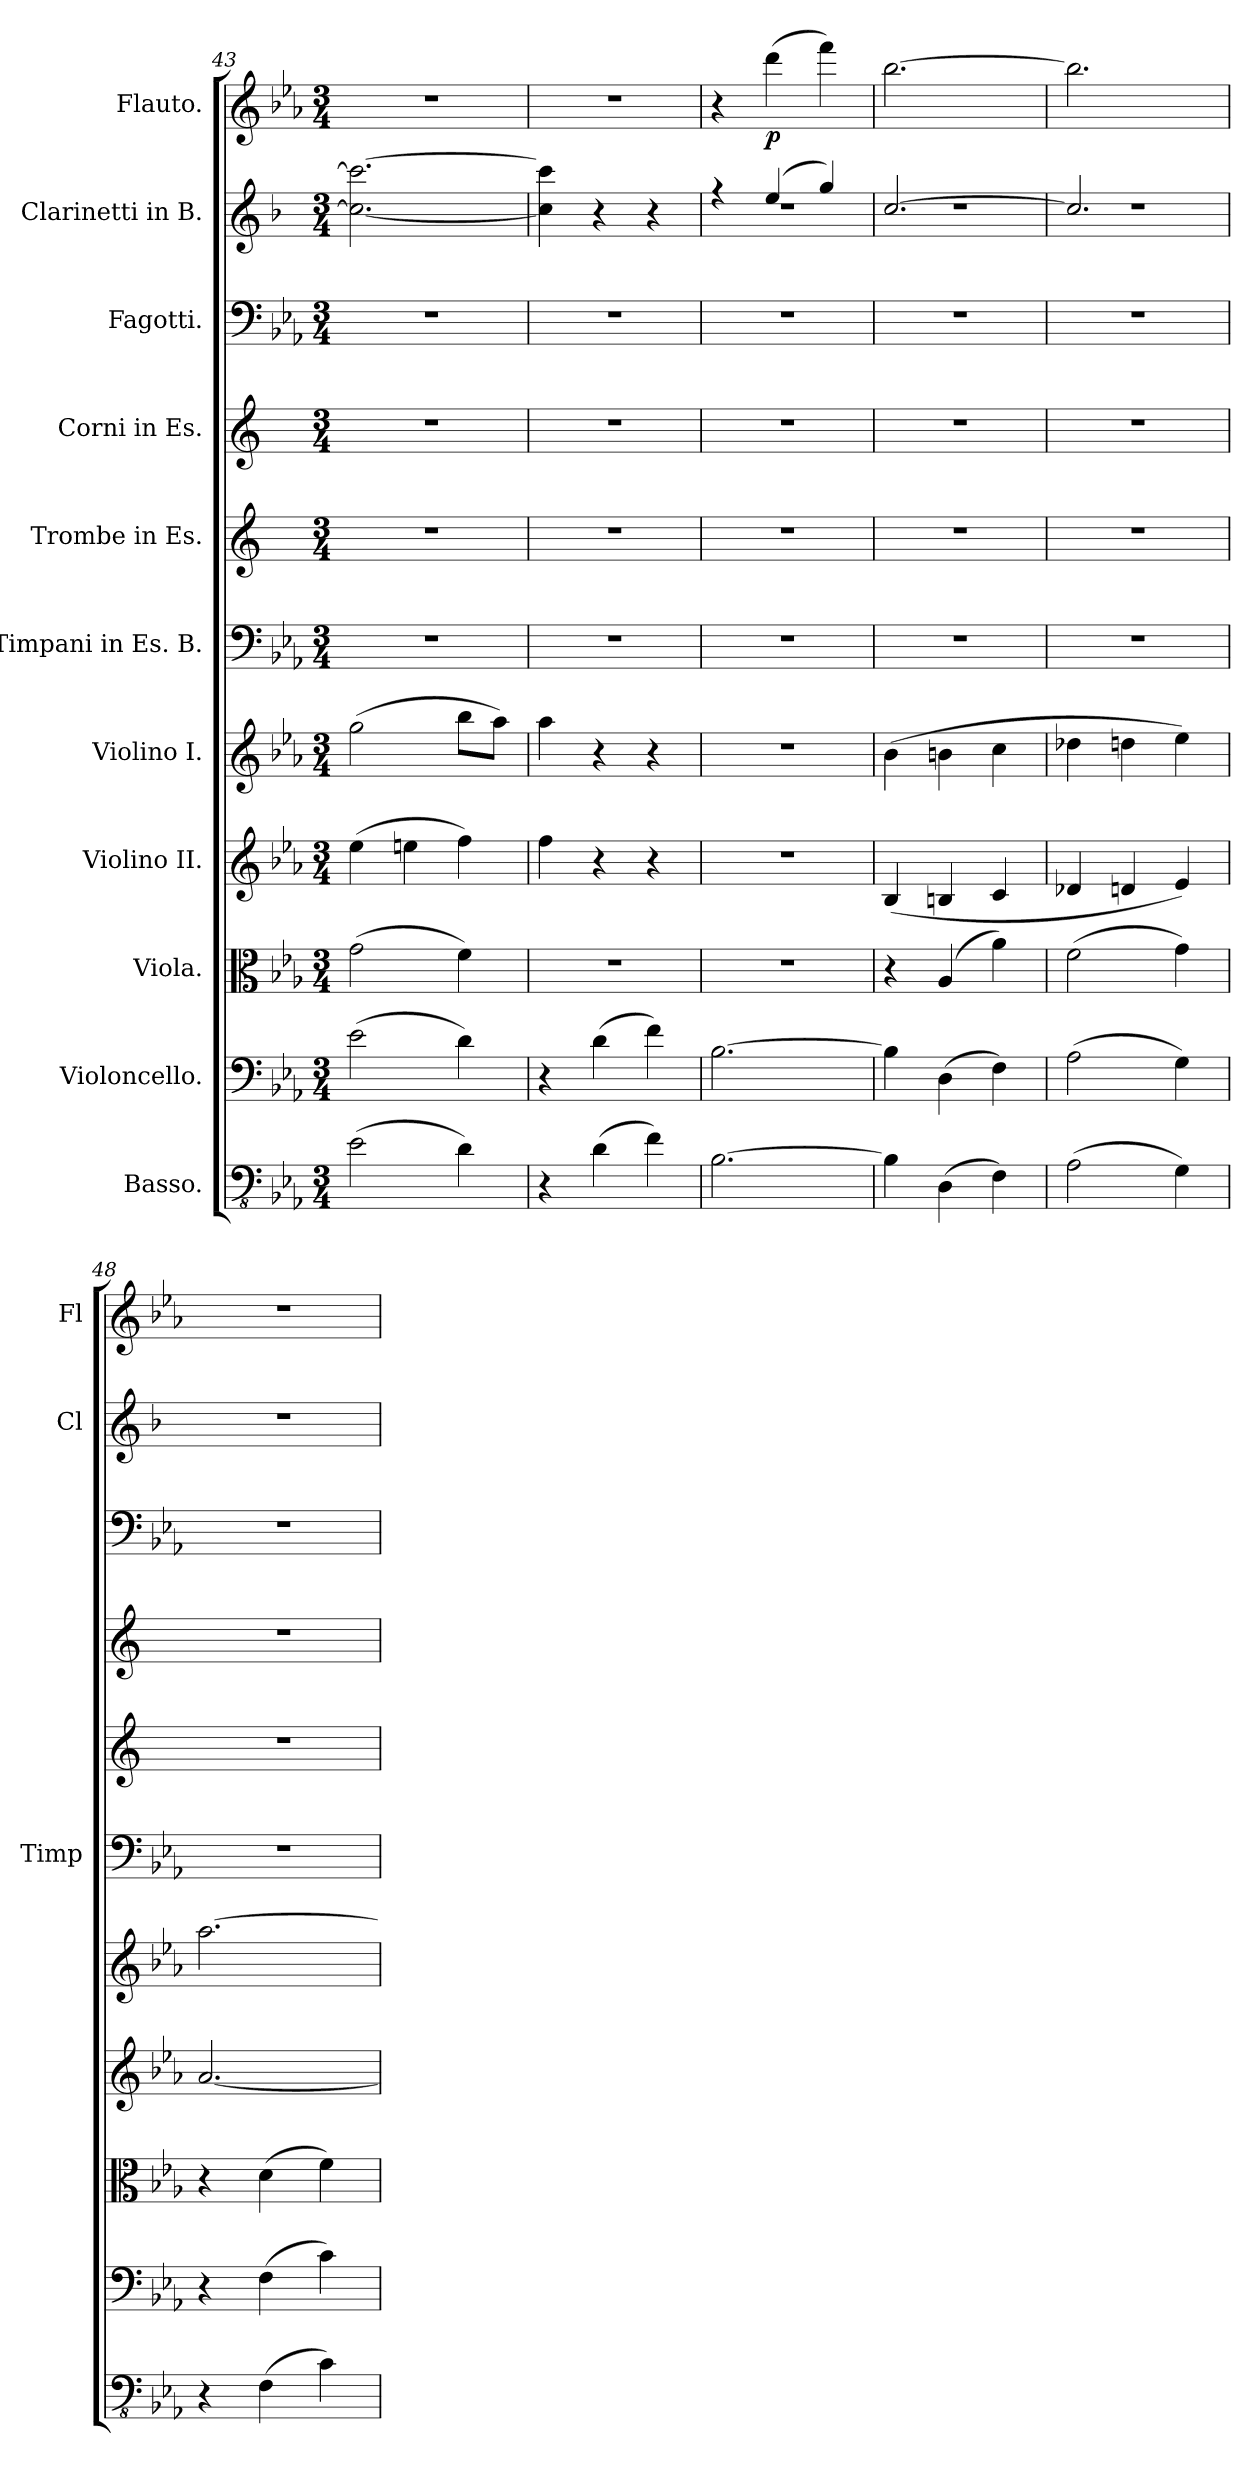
**kern	**kern	**kern	**kern	**kern	**kern	**kern	**kern	**kern	**kern	**kern	**dynam
*part11	*part10	*part9	*part8	*part7	*part6	*part5	*part4	*part3	*part2	*part1	*part1
*staff11	*staff10	*staff9	*staff8	*staff7	*staff6	*staff5	*staff4	*staff3	*staff2	*staff1	*staff1
*I"Basso.	*I"Violoncello.	*I"Viola.	*I"Violino II.	*I"Violino I.	*I"Timpani in Es. B.	*I"Trombe in Es.	*I"Corni in Es.	*I"Fagotti.	*I"Clarinetti in B.	*I"Flauto.	*
*	*	*	*	*	*I'Timp	*	*	*	*I'Cl	*I'Fl	*
*clefFv4	*clefF4	*clefC3	*clefG2	*clefG2	*clefF4	*clefG2	*clefG2	*clefF4	*clefG2	*clefG2	*
*	*	*	*	*	*	*ITrd-2c-3	*ITrd5c9	*	*ITrd1c2	*	*
*k[b-e-a-]	*k[b-e-a-]	*k[b-e-a-]	*k[b-e-a-]	*k[b-e-a-]	*k[b-e-a-]	*k[b-e-a-]	*k[b-e-a-]	*k[b-e-a-]	*k[b-e-a-]	*k[b-e-a-]	*
*M3/4	*M3/4	*M3/4	*M3/4	*M3/4	*M3/4	*M3/4	*M3/4	*M3/4	*M3/4	*M3/4	*
=43	=43	=43	=43	=43	=43	=43	=43	=43	=43	=43	=43
(>2E-\	(>2e-\	(>2g\	(>4ee-\	(>2gg\	2.r	2.r	2.r	2.r	2.b-\_ 2.bb-\_	2.r	.
.	.	.	4een\	.	.	.	.	.	.	.	.
4D\)	4d\)	4f\)	4ff\)	8bb-\L	.	.	.	.	.	.	.
.	.	.	.	8aa-\J)	.	.	.	.	.	.	.
=44	=44	=44	=44	=44	=44	=44	=44	=44	=44	=44	=44
4r	4r	2.r	4ff\	4aa-\	2.r	2.r	2.r	2.r	4b-\] 4bb-\]	2.r	.
(>4D\	(>4d\	.	4r	4r	.	.	.	.	4r	.	.
4F\)	4f\)	.	4r	4r	.	.	.	.	4r	.	.
=45	=45	=45	=45	=45	=45	=45	=45	=45	=45	=45	=45
*	*	*	*	*	*	*	*	*	*^	*	*
[2.BB-\	[2.B-\	2.r	2.r	2.r	2.r	2.r	2.r	2.r	4r	2.rdd	4r	.
!	!	!	!	!	!	!	!	!	!	!	!	!LO:DY:b
.	.	.	.	.	.	.	.	.	(>4dd/	.	(>4ddd\	p
.	.	.	.	.	.	.	.	.	4ff/)	.	4fff\)	.
=46	=46	=46	=46	=46	=46	=46	=46	=46	=46	=46	=46	=46
4BB-\]	4B-\]	4r	(<4B-/	(>4b-\	2.r	2.r	2.r	2.r	[2.b-/	2.rdd	[2.bb-\	.
(>4DD\	(>4D\	(>4A-/	4Bn/	4bn\	.	.	.	.	.	.	.	.
4FF\)	4F\)	4a-\)	4c/	4cc\	.	.	.	.	.	.	.	.
!!LO:LB:g=z
=47	=47	=47	=47	=47	=47	=47	=47	=47	=47	=47	=47	=47
(>2AA-\	(>2A-\	(>2f\	4d-X/	4dd-X\	2.r	2.r	2.r	2.r	2.b-/]	2.rdd	2.bb-\]	.
.	.	.	4dn/	4ddn\	.	.	.	.	.	.	.	.
4GG\)	4G\)	4g\)	4e-/)	4ee-\)	.	.	.	.	.	.	.	.
*	*	*	*	*	*	*	*	*	*v	*v	*	*
=48	=48	=48	=48	=48	=48	=48	=48	=48	=48	=48	=48
4r	4r	4r	[2.a-/	[2.aa-\	2.r	2.r	2.r	2.r	2.r	2.r	.
(>4FF\	(>4F\	(>4d\	.	.	.	.	.	.	.	.	.
4C\)	4c\)	4f\)	.	.	.	.	.	.	.	.	.
=	=	=	=	=	=	=	=	=	=	=	=
*-	*-	*-	*-	*-	*-	*-	*-	*-	*-	*-	*-
